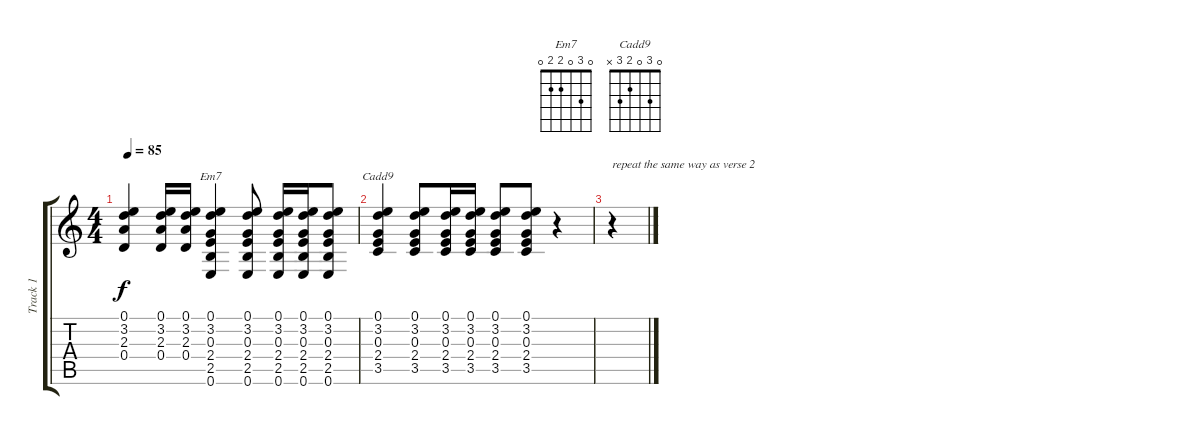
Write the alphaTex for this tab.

\track ("Track 1" "Track 1") {instrument acousticguitarnylon}
\staff {score tabs}
\tuning (E4 B3 G3 D3 A2 E2) {hide}
\chord ("Em7" 0 3 0 2 2 0)
\chord ("Cadd9" 0 3 0 2 3 x)
\ts (4 4)
\tempo 85
\clef g2
\ks c
(0.1 3.2 2.3 0.4).4{dy f} (0.1 3.2 2.3 0.4).16 (0.1 3.2 2.3 0.4).16 (0.1 3.2 0.3 2.4 2.5 0.6).4{ch "Em7"} (0.1 3.2 0.3 2.4 2.5 0.6).8 (0.1 3.2 0.3 2.4 2.5 0.6).16 (0.1 3.2 0.3 2.4 2.5 0.6).16 (0.1 3.2 0.3 2.4 2.5 0.6).8 |
(0.1 3.2 0.3 2.4 3.5).4{ch "Cadd9"} (0.1 3.2 0.3 2.4 3.5).8 (0.1 3.2 0.3 2.4 3.5).16 (0.1 3.2 0.3 2.4 3.5).16 (0.1 3.2 0.3 2.4 3.5).8 (0.1 3.2 0.3 2.4 3.5).8 r.4 |
r.4{txt "repeat the same way as verse 2"}
